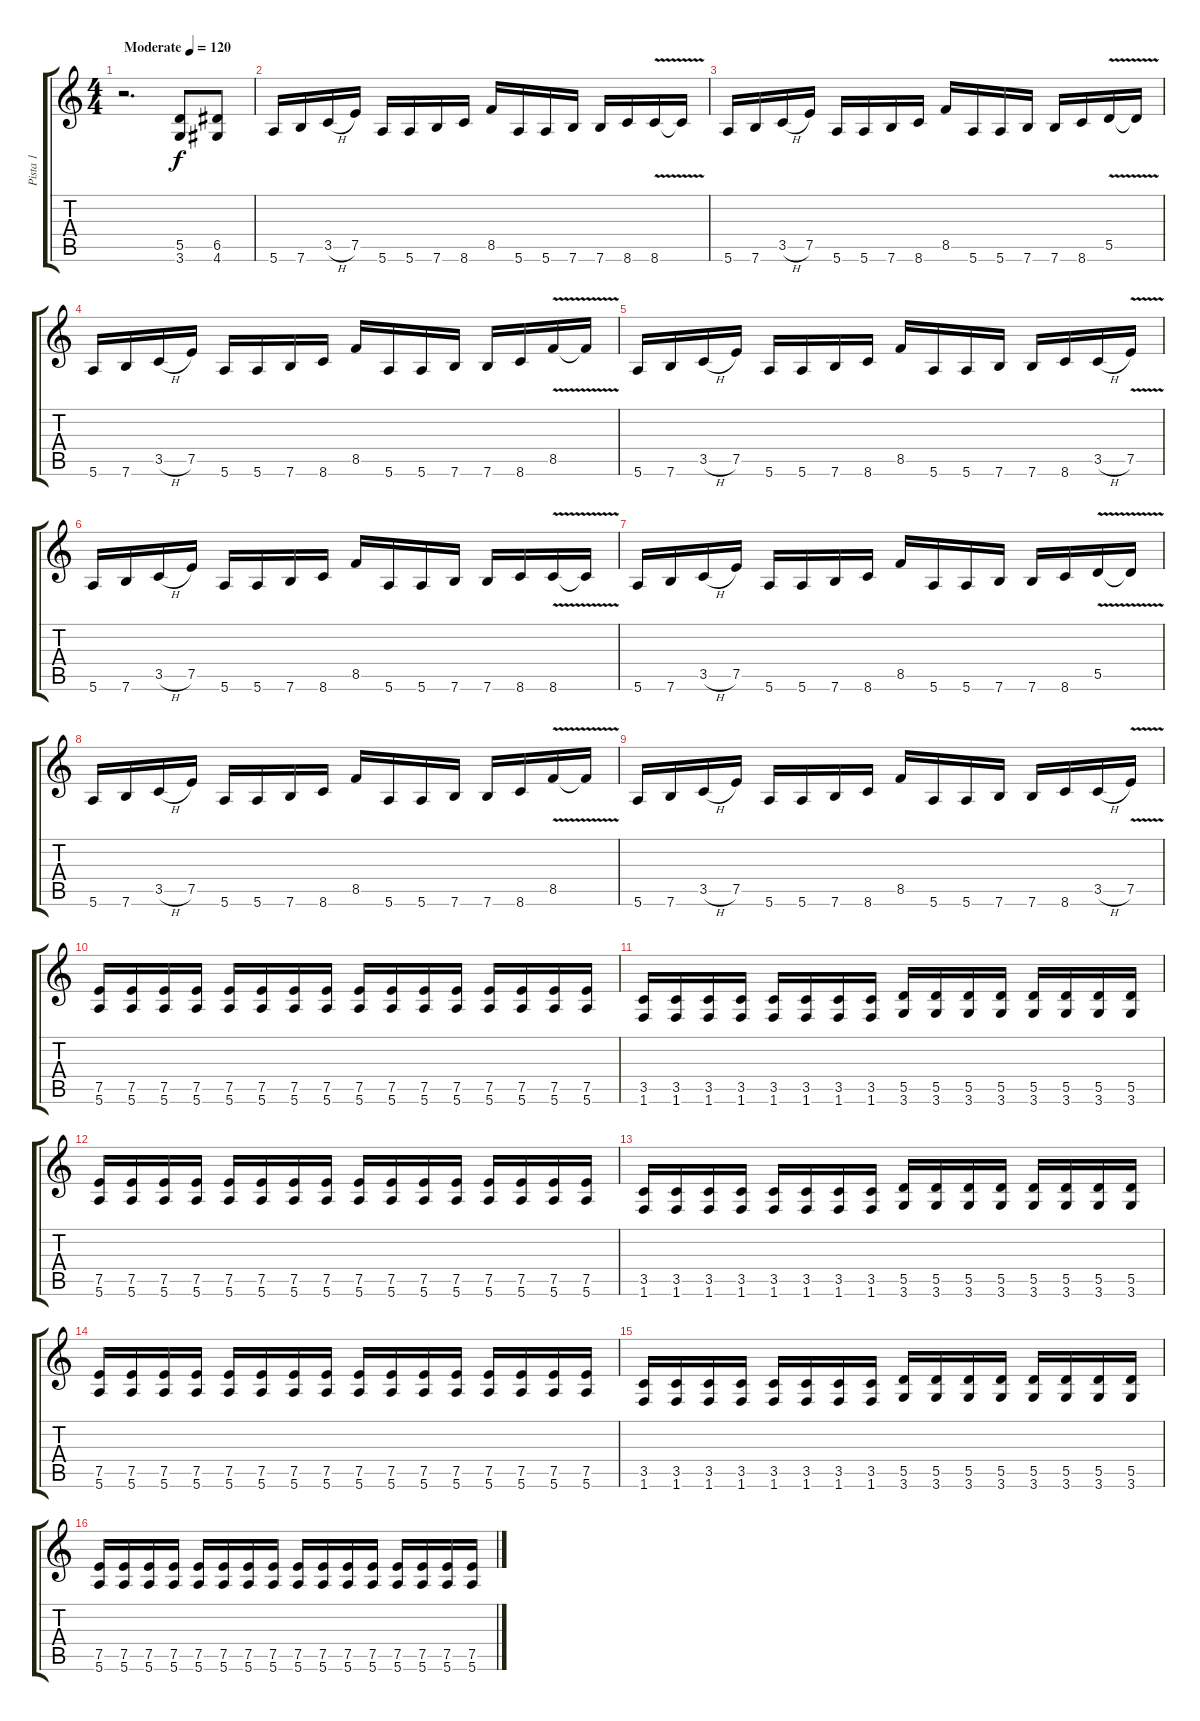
\track ("Pista 1" "Pista 1") {instrument distortionguitar}
\staff {score tabs}
\tuning (E4 B3 G3 D3 A2 E2) {hide}
\ts (4 4)
\tempo (120 "Moderate")
\clef g2
\ks c
r.2{d dy f instrument distortionguitar} (5.5 3.6).8 (6.5 4.6).8 |
5.6.16 7.6.16 3.5{h}.16 7.5.16 5.6.16 5.6.16 7.6.16 8.6.16 8.5.16 5.6.16 5.6.16 7.6.16 7.6.16 8.6.16 8.6{v}.16 8.6{t}.16 |
5.6.16 7.6.16 3.5{h}.16 7.5.16 5.6.16 5.6.16 7.6.16 8.6.16 8.5.16 5.6.16 5.6.16 7.6.16 7.6.16 8.6.16 5.5{v}.16 5.5{t}.16 |
5.6.16 7.6.16 3.5{h}.16 7.5.16 5.6.16 5.6.16 7.6.16 8.6.16 8.5.16 5.6.16 5.6.16 7.6.16 7.6.16 8.6.16 8.5{v}.16 8.5{t}.16 |
5.6.16 7.6.16 3.5{h}.16 7.5.16 5.6.16 5.6.16 7.6.16 8.6.16 8.5.16 5.6.16 5.6.16 7.6.16 7.6.16 8.6.16 3.5{h}.16 7.5{v}.16 |
5.6.16 7.6.16 3.5{h}.16 7.5.16 5.6.16 5.6.16 7.6.16 8.6.16 8.5.16 5.6.16 5.6.16 7.6.16 7.6.16 8.6.16 8.6{v}.16 8.6{t}.16 |
5.6.16 7.6.16 3.5{h}.16 7.5.16 5.6.16 5.6.16 7.6.16 8.6.16 8.5.16 5.6.16 5.6.16 7.6.16 7.6.16 8.6.16 5.5{v}.16 5.5{t}.16 |
5.6.16 7.6.16 3.5{h}.16 7.5.16 5.6.16 5.6.16 7.6.16 8.6.16 8.5.16 5.6.16 5.6.16 7.6.16 7.6.16 8.6.16 8.5{v}.16 8.5{t}.16 |
5.6.16 7.6.16 3.5{h}.16 7.5.16 5.6.16 5.6.16 7.6.16 8.6.16 8.5.16 5.6.16 5.6.16 7.6.16 7.6.16 8.6.16 3.5{h}.16 7.5{v}.16 |
(7.5 5.6).16 (7.5 5.6).16 (7.5 5.6).16 (7.5 5.6).16 (7.5 5.6).16 (7.5 5.6).16 (7.5 5.6).16 (7.5 5.6).16 (7.5 5.6).16 (7.5 5.6).16 (7.5 5.6).16 (7.5 5.6).16 (7.5 5.6).16 (7.5 5.6).16 (7.5 5.6).16 (7.5 5.6).16 |
(3.5 1.6).16 (3.5 1.6).16 (3.5 1.6).16 (3.5 1.6).16 (3.5 1.6).16 (3.5 1.6).16 (3.5 1.6).16 (3.5 1.6).16 (5.5 3.6).16 (5.5 3.6).16 (5.5 3.6).16 (5.5 3.6).16 (5.5 3.6).16 (5.5 3.6).16 (5.5 3.6).16 (5.5 3.6).16 |
(7.5 5.6).16 (7.5 5.6).16 (7.5 5.6).16 (7.5 5.6).16 (7.5 5.6).16 (7.5 5.6).16 (7.5 5.6).16 (7.5 5.6).16 (7.5 5.6).16 (7.5 5.6).16 (7.5 5.6).16 (7.5 5.6).16 (7.5 5.6).16 (7.5 5.6).16 (7.5 5.6).16 (7.5 5.6).16 |
(3.5 1.6).16 (3.5 1.6).16 (3.5 1.6).16 (3.5 1.6).16 (3.5 1.6).16 (3.5 1.6).16 (3.5 1.6).16 (3.5 1.6).16 (5.5 3.6).16 (5.5 3.6).16 (5.5 3.6).16 (5.5 3.6).16 (5.5 3.6).16 (5.5 3.6).16 (5.5 3.6).16 (5.5 3.6).16 |
(7.5 5.6).16 (7.5 5.6).16 (7.5 5.6).16 (7.5 5.6).16 (7.5 5.6).16 (7.5 5.6).16 (7.5 5.6).16 (7.5 5.6).16 (7.5 5.6).16 (7.5 5.6).16 (7.5 5.6).16 (7.5 5.6).16 (7.5 5.6).16 (7.5 5.6).16 (7.5 5.6).16 (7.5 5.6).16 |
(3.5 1.6).16 (3.5 1.6).16 (3.5 1.6).16 (3.5 1.6).16 (3.5 1.6).16 (3.5 1.6).16 (3.5 1.6).16 (3.5 1.6).16 (5.5 3.6).16 (5.5 3.6).16 (5.5 3.6).16 (5.5 3.6).16 (5.5 3.6).16 (5.5 3.6).16 (5.5 3.6).16 (5.5 3.6).16 |
(7.5 5.6).16 (7.5 5.6).16 (7.5 5.6).16 (7.5 5.6).16 (7.5 5.6).16 (7.5 5.6).16 (7.5 5.6).16 (7.5 5.6).16 (7.5 5.6).16 (7.5 5.6).16 (7.5 5.6).16 (7.5 5.6).16 (7.5 5.6).16 (7.5 5.6).16 (7.5 5.6).16 (7.5 5.6).16
